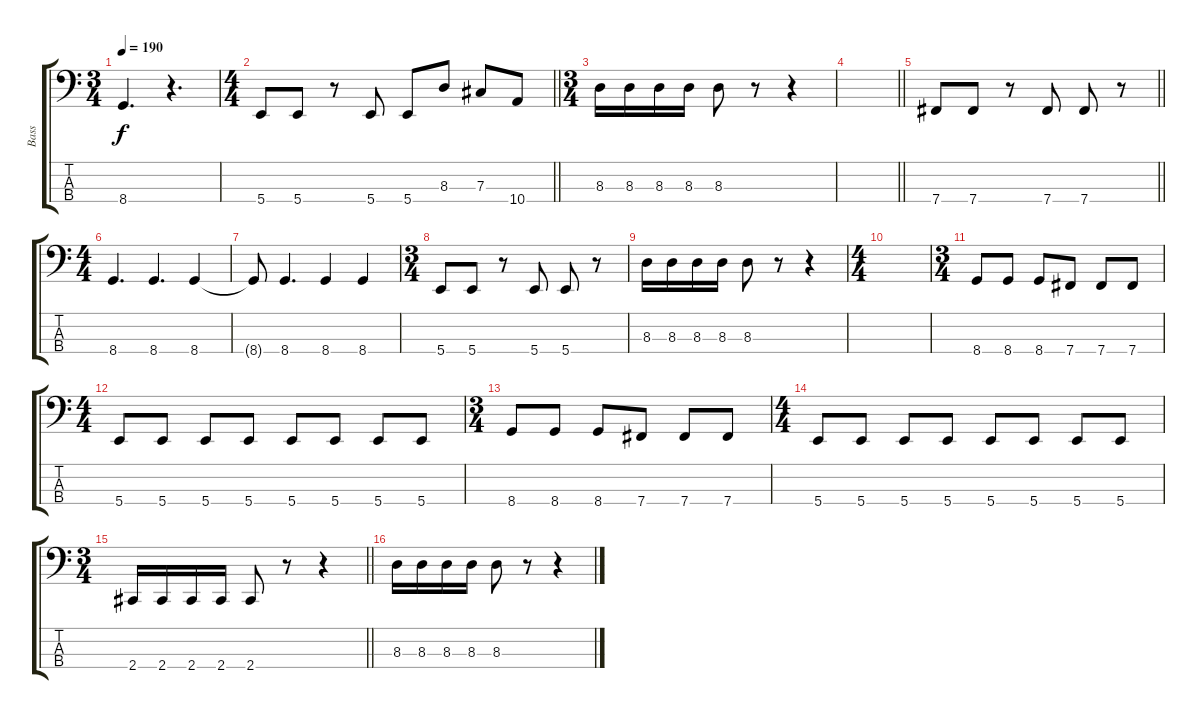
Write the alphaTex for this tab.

\track ("Bass" "Bass") {instrument electricbassfinger}
\staff {score tabs}
\tuning (E2 B1 Gb1 B0) {hide}
\ts (3 4)
\tempo 190
\clef f4
\ks c
8.4.4{d dy f} r.4{d} |
\ts (4 4)
\barLineRight lightlight
5.4.8 5.4.8 r.8 5.4.8 5.4.8 8.3.8 7.3.8 10.4.8 |
\ts (3 4)
8.3.16 8.3.16 8.3.16 8.3.16 8.3.8 r.8 r.4 |
\barLineRight lightlight
|
\barLineRight lightlight
7.4.8 7.4.8 r.8 7.4.8 7.4.8 r.8 |
\ts (4 4)
8.4.4{d} 8.4.4{d} 8.4.4 |
8.4{t}.8 8.4.4{d} 8.4.4 8.4.4 |
\ts (3 4)
5.4.8 5.4.8 r.8 5.4.8 5.4.8 r.8 |
8.3.16 8.3.16 8.3.16 8.3.16 8.3.8 r.8 r.4 |
\ts (4 4)
|
\ts (3 4)
8.4.8 8.4.8 8.4.8 7.4.8 7.4.8 7.4.8 |
\ts (4 4)
5.4.8 5.4.8 5.4.8 5.4.8 5.4.8 5.4.8 5.4.8 5.4.8 |
\ts (3 4)
8.4.8 8.4.8 8.4.8 7.4.8 7.4.8 7.4.8 |
\ts (4 4)
5.4.8 5.4.8 5.4.8 5.4.8 5.4.8 5.4.8 5.4.8 5.4.8 |
\ts (3 4)
\barLineRight lightlight
2.4.16 2.4.16 2.4.16 2.4.16 2.4.8 r.8 r.4 |
8.3.16 8.3.16 8.3.16 8.3.16 8.3.8 r.8 r.4
